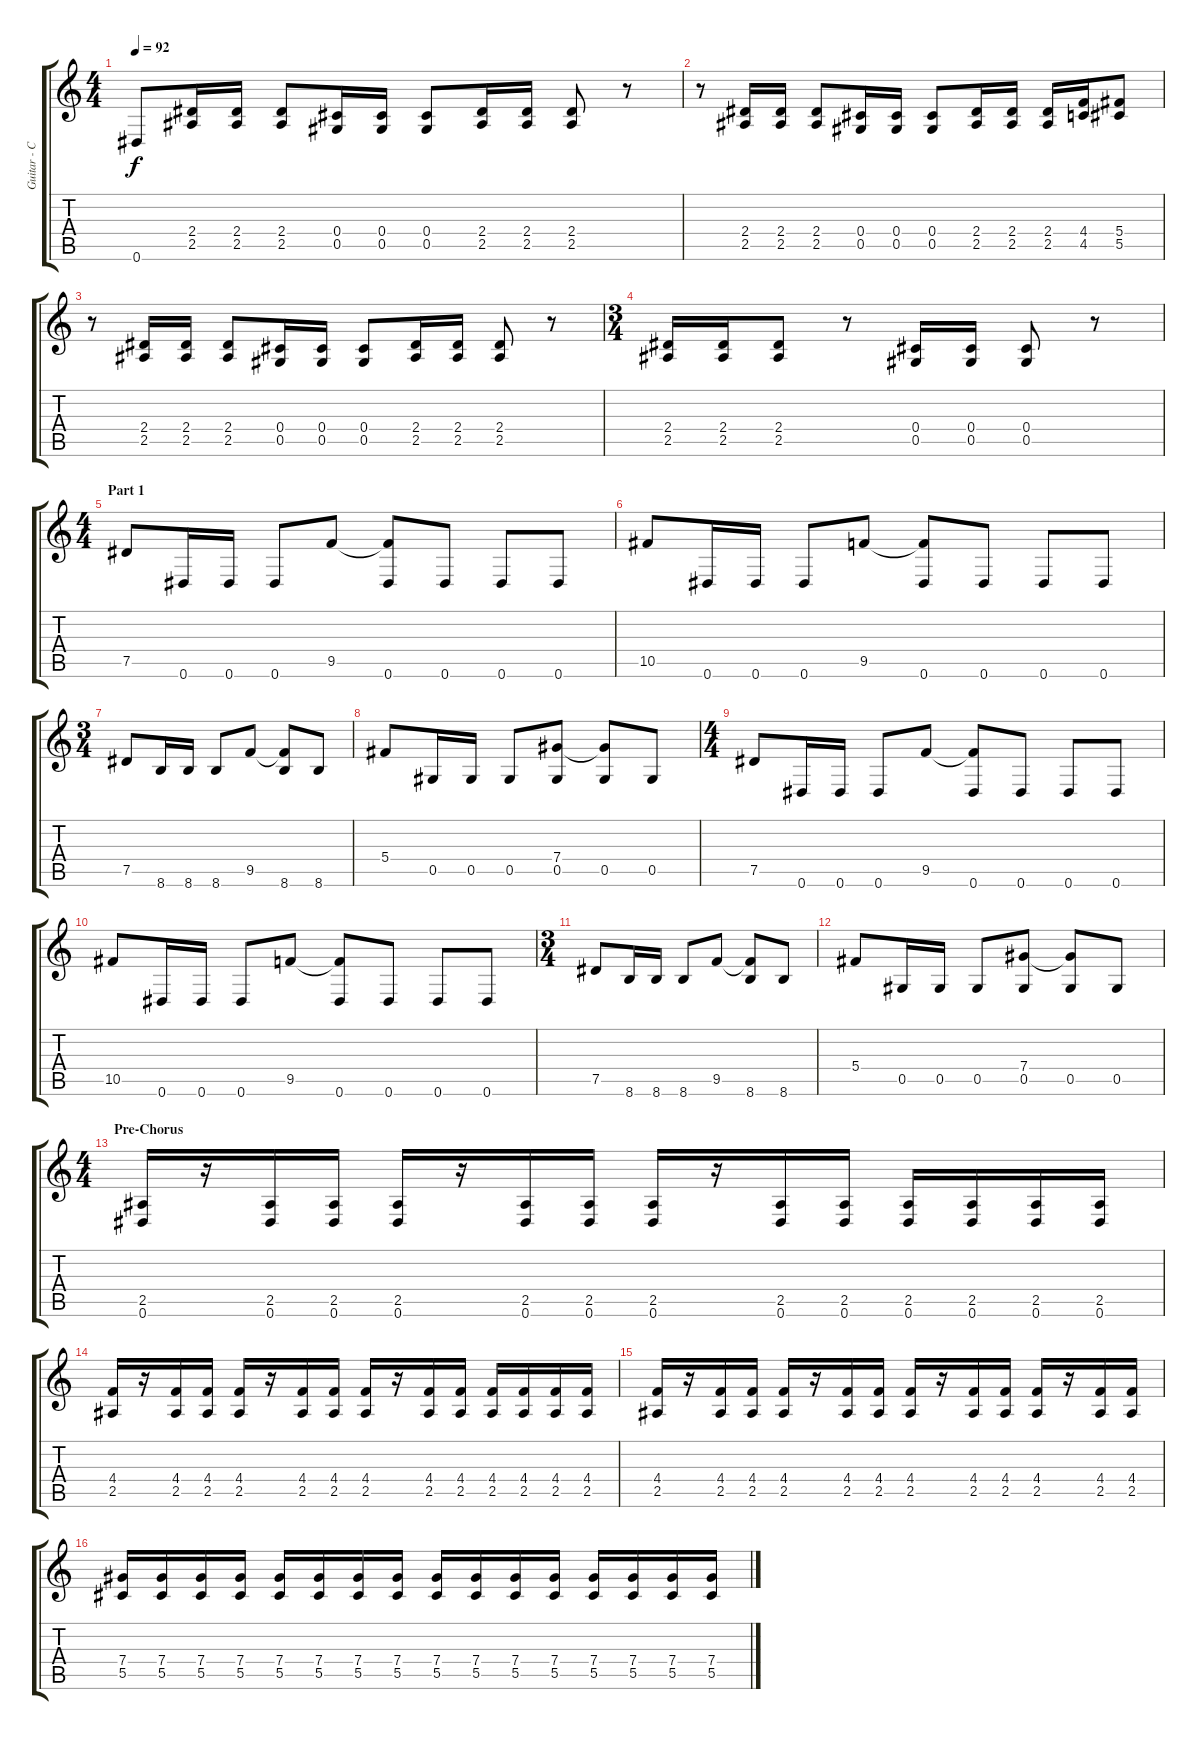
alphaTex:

\track ("Guitar - Cederic Dupont" "Guitar - C") {instrument overdrivenguitar}
\staff {score tabs}
\tuning (Eb4 Bb3 Gb3 Db3 Ab2 Eb2) {hide}
\ts (4 4)
\tempo 92
\clef g2
\ks c
0.6.8{dy f} (2.4 2.5).16 (2.4 2.5).16 (2.4 2.5).8 (0.4 0.5).16 (0.4 0.5).16 (0.4 0.5).8 (2.4 2.5).16 (2.4 2.5).16 (2.4 2.5).8 r.8 |
r.8 (2.4 2.5).16 (2.4 2.5).16 (2.4 2.5).8 (0.4 0.5).16 (0.4 0.5).16 (0.4 0.5).8 (2.4 2.5).16 (2.4 2.5).16 (2.4 2.5).16 (4.4 4.5).16 (5.4 5.5).8 |
r.8 (2.4 2.5).16 (2.4 2.5).16 (2.4 2.5).8 (0.4 0.5).16 (0.4 0.5).16 (0.4 0.5).8 (2.4 2.5).16 (2.4 2.5).16 (2.4 2.5).8 r.8 |
\ts (3 4)
(2.4 2.5).16 (2.4 2.5).16 (2.4 2.5).8 r.8 (0.4 0.5).16 (0.4 0.5).16 (0.4 0.5).8 r.8 |
\ts (4 4)
\section ("" "Part 1")
7.5.8 0.6.16 0.6.16 0.6.8 9.5.8 (9.5{t} 0.6).8 0.6.8 0.6.8 0.6.8 |
10.5.8 0.6.16 0.6.16 0.6.8 9.5.8 (9.5{t} 0.6).8 0.6.8 0.6.8 0.6.8 |
\ts (3 4)
7.5.8 8.6.16 8.6.16 8.6.8 9.5.8 (9.5{t} 8.6).8 8.6.8 |
5.4.8 0.5.16 0.5.16 0.5.8 (7.4 0.5).8 (7.4{t} 0.5).8 0.5.8 |
\ts (4 4)
7.5.8 0.6.16 0.6.16 0.6.8 9.5.8 (9.5{t} 0.6).8 0.6.8 0.6.8 0.6.8 |
10.5.8 0.6.16 0.6.16 0.6.8 9.5.8 (9.5{t} 0.6).8 0.6.8 0.6.8 0.6.8 |
\ts (3 4)
7.5.8 8.6.16 8.6.16 8.6.8 9.5.8 (9.5{t} 8.6).8 8.6.8 |
5.4.8 0.5.16 0.5.16 0.5.8 (7.4 0.5).8 (7.4{t} 0.5).8 0.5.8 |
\ts (4 4)
\section ("" "Pre-Chorus")
(2.5 0.6).16 r.16 (2.5 0.6).16 (2.5 0.6).16 (2.5 0.6).16 r.16 (2.5 0.6).16 (2.5 0.6).16 (2.5 0.6).16 r.16 (2.5 0.6).16 (2.5 0.6).16 (2.5 0.6).16 (2.5 0.6).16 (2.5 0.6).16 (2.5 0.6).16 |
(4.4 2.5).16 r.16 (4.4 2.5).16 (4.4 2.5).16 (4.4 2.5).16 r.16 (4.4 2.5).16 (4.4 2.5).16 (4.4 2.5).16 r.16 (4.4 2.5).16 (4.4 2.5).16 (4.4 2.5).16 (4.4 2.5).16 (4.4 2.5).16 (4.4 2.5).16 |
(4.4 2.5).16 r.16 (4.4 2.5).16 (4.4 2.5).16 (4.4 2.5).16 r.16 (4.4 2.5).16 (4.4 2.5).16 (4.4 2.5).16 r.16 (4.4 2.5).16 (4.4 2.5).16 (4.4 2.5).16 r.16 (4.4 2.5).16 (4.4 2.5).16 |
(7.4 5.5).16 (7.4 5.5).16 (7.4 5.5).16 (7.4 5.5).16 (7.4 5.5).16 (7.4 5.5).16 (7.4 5.5).16 (7.4 5.5).16 (7.4 5.5).16 (7.4 5.5).16 (7.4 5.5).16 (7.4 5.5).16 (7.4 5.5).16 (7.4 5.5).16 (7.4 5.5).16 (7.4 5.5).16
